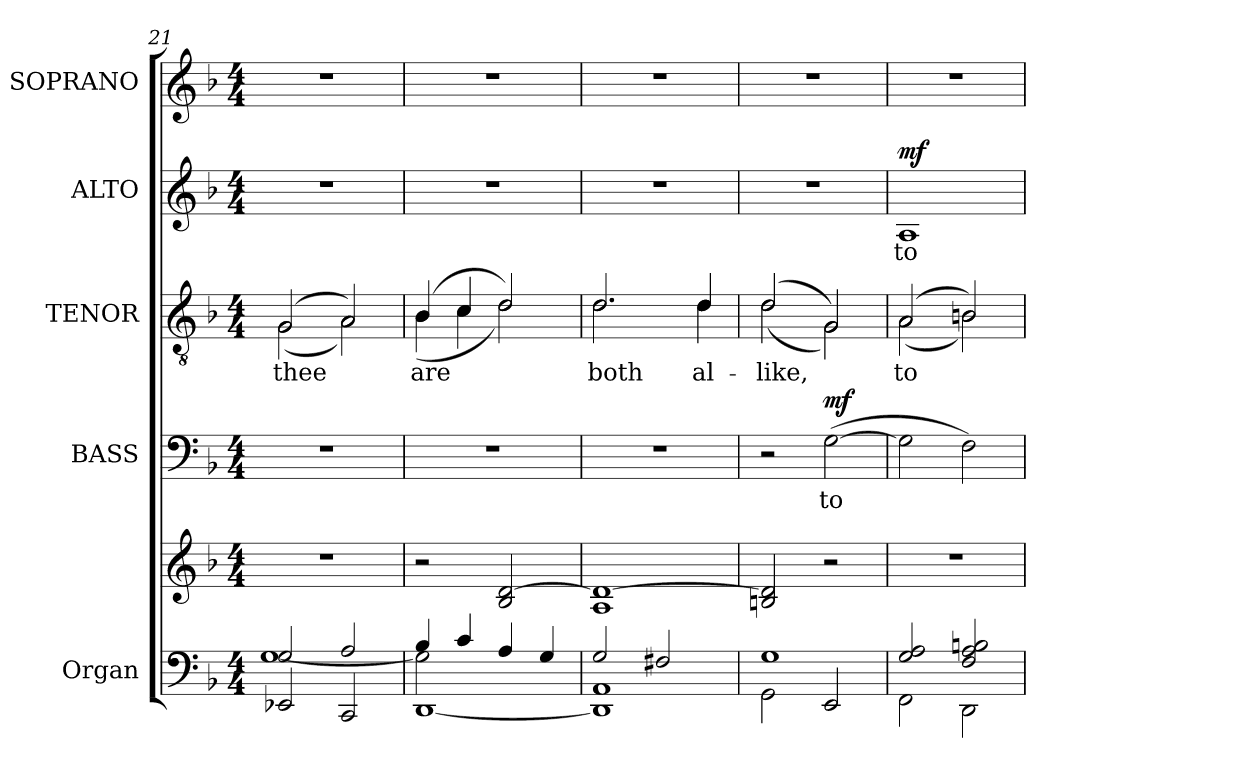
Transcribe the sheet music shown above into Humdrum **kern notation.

**kern	**kern	**kern	**text	**dynam	**kern	**text	**kern	**text	**dynam	**kern
*part5	*part5	*part4	*part4	*part4	*part3	*part3	*part2	*part2	*part2	*part1
*staff6	*staff5	*staff4	*staff4	*staff4	*staff3	*staff3	*staff2	*staff2	*staff2	*staff1
*I"Organ	*	*I"BASS	*	*	*I"TENOR	*	*I"ALTO	*	*	*I"SOPRANO
*I'Org.	*	*I'B.	*	*	*I'T.	*	*I'A.	*	*	*I'S.
*clefF4	*clefG2	*clefF4	*	*	*clefGv2	*	*clefG2	*	*	*clefG2
*	*	*	*	*	*ITrd7c12	*	*	*	*	*
*k[b-]	*k[b-]	*k[b-]	*	*	*k[b-]	*	*k[b-]	*	*	*k[b-]
*F:	*F:	*F:	*	*	*F:	*	*F:	*	*	*F:
*M4/4	*M4/4	*M4/4	*	*	*M4/4	*	*M4/4	*	*	*M4/4
=21	=21	=21	=21	=21	=21	=21	=21	=21	=21	=21
*^	*	*	*	*	*^	*	*	*	*	*
*	*^	*	*	*	*	*	*	*	*	*	*	*
!	!	!	!	!	!	!	!	!	!LO:LY:b:color=#000000	!	!	!	!
2Gi/	[1Gi	2EE-Xi/	1r	1r	.	.	(2GGi/	(2GGi\	thee	1r	.	.	1r
2Ai/	.	2CCi/	.	.	.	.	2AAi/)	2AAi\)	.	.	.	.	.
!!LO:LB:g=z
=22	=22	=22	=22	=22	=22	=22	=22	=22	=22	=22	=22	=22	=22
!	!	!	!	!	!	!	!	!	!LO:LY:b:color=#000000	!	!	!	!
4B-i/	[1DDi	2Gi\]	2r	1r	.	.	(4BB-i/	(4BB-i\	are	1r	.	.	1r
4ci/	.	.	.	.	.	.	4Ci/	4Ci\	.	.	.	.	.
4Ai/	.	2ryy	2B-i/ [2di	.	.	.	2Di/)	2Di\)	.	.	.	.	.
4Gi/	.	.	.	.	.	.	.	.	.	.	.	.	.
*	*v	*v	*	*	*	*	*	*	*	*	*	*	*
=23	=23	=23	=23	=23	=23	=23	=23	=23	=23	=23	=23	=23
!	!	!	!	!	!	!	!	!LO:LY:b:color=#000000	!	!	!	!
2Gi/	1DDi] 1AAi	1Ai 1di_	1r	.	.	2.Di/	2.Di\	both	1r	.	.	1r
2F#Xi/	.	.	.	.	.	.	.	.	.	.	.	.
!	!	!	!	!	!	!	!	!LO:LY:b:color=#000000	!	!	!	!
.	.	.	.	.	.	4Di/	4Di\	al-	.	.	.	.
=24	=24	=24	=24	=24	=24	=24	=24	=24	=24	=24	=24	=24
!	!	!	!	!	!	!	!	!LO:LY:b:color=#000000	!	!	!	!
1Gi	2GGi\	2Bni/ 2di]	2r	.	.	(2Di/	(2Di\	-like,	1r	.	.	1r
!	!	!	!	!LO:LY:b:color=#000000	!	!	!	!	!	!	!	!
.	2EEi/	2r	([2Gi\	to	mf	2GGi/)	2GGi\)	.	.	.	.	.
=25	=25	=25	=25	=25	=25	=25	=25	=25	=25	=25	=25	=25
!	!	!	!	!	!	!	!	!LO:LY:b:color=#000000	!	!	!	!
!	!	!	!	!	!	!	!	!	!	!LO:LY:b:color=#000000	!	!
2Gi/ 2Ai	2FFi\	1r	2Gi\]	.	.	(2AAi/	(2AAi\	to	1Ai	to	mf	1r
2Fi/ 2Ai 2Bni	2DDi\	.	2Fi\)	.	.	2BBni/)	2BBi\)	.	.	.	.	.
*v	*v	*	*	*	*	*v	*v	*	*	*	*	*
=	=	=	=	=	=	=	=	=	=	=
*-	*-	*-	*-	*-	*-	*-	*-	*-	*-	*-
